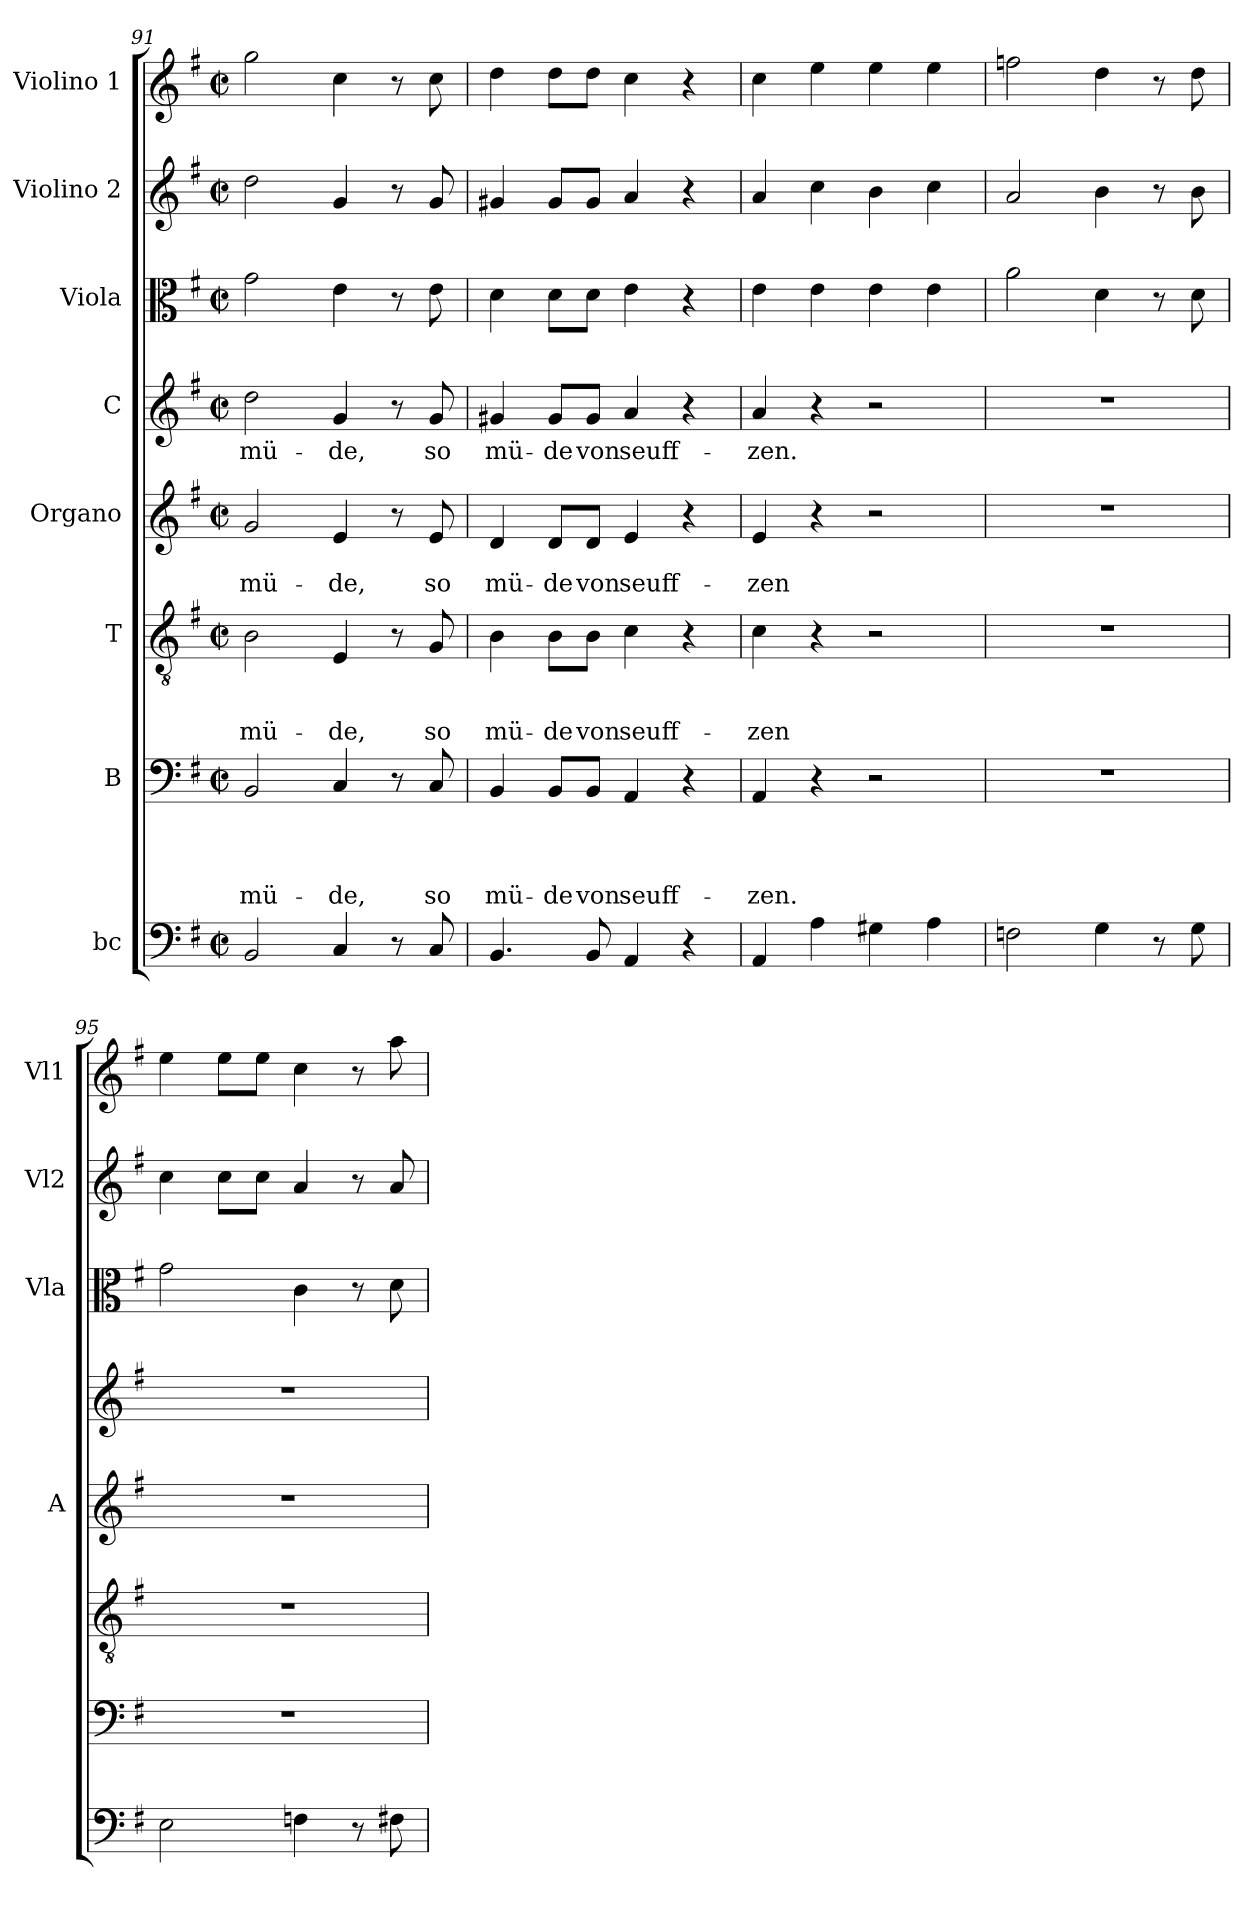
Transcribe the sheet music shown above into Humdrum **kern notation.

**kern	**kern	**text	**text	**text	**text	**kern	**text	**text	**text	**kern	**text	**text	**kern	**text	**kern	**kern	**kern
*part8	*part7	*part7	*part7	*part7	*part7	*part6	*part6	*part6	*part6	*part5	*part5	*part5	*part4	*part4	*part3	*part2	*part1
*staff8	*staff7	*staff7	*staff7	*staff7	*staff7	*staff6	*staff6	*staff6	*staff6	*staff5	*staff5	*staff5	*staff4	*staff4	*staff3	*staff2	*staff1
*I"bc	*I"B	*	*	*	*	*I"T	*	*	*	*I"Organo	*	*	*I"C	*	*I"Viola	*I"Violino 2	*I"Violino 1
*	*	*	*	*	*	*	*	*	*	*I'A	*	*	*	*	*I'Vla	*I'Vl2	*I'Vl1
!!LO:LB:g=z
*clefF4	*clefF4	*	*	*	*	*clefGv2	*	*	*	*clefG2	*	*	*clefG2	*	*clefC3	*clefG2	*clefG2
*k[f#]	*k[f#]	*	*	*	*	*k[f#]	*	*	*	*k[f#]	*	*	*k[f#]	*	*k[f#]	*k[f#]	*k[f#]
*G:	*G:	*	*	*	*	*G:	*	*	*	*G:	*	*	*G:	*	*G:	*G:	*G:
*M2/2	*M2/2	*	*	*	*	*M2/2	*	*	*	*M2/2	*	*	*M2/2	*	*M2/2	*M2/2	*M2/2
*met(c|)	*met(c|)	*	*	*	*	*met(c|)	*	*	*	*met(c|)	*	*	*met(c|)	*	*met(c|)	*met(c|)	*met(c|)
=91	=91	=91	=91	=91	=91	=91	=91	=91	=91	=91	=91	=91	=91	=91	=91	=91	=91
!	!	!	!	!	!LO:LY:b	!	!	!	!LO:LY:b	!	!	!LO:LY:b	!	!LO:LY:b	!	!	!
2BB/	2BB/	.	.	.	mü-	2B\	.	.	mü-	2g/	.	mü-	2dd\	mü-	2g\	2dd\	2gg\
!	!	!	!	!	!LO:LY:b:rj	!	!	!	!LO:LY:b:rj	!	!	!LO:LY:b:rj	!	!LO:LY:b:rj	!	!	!
4C/	4C/	.	.	.	-de,	4E/	.	.	-de,	4e/	.	-de,	4g/	-de,	4e\	4g/	4cc\
8r	8r	.	.	.	.	8r	.	.	.	8r	.	.	8r	.	8r	8r	8r
!	!	!	!	!	!LO:LY:b	!	!	!	!LO:LY:b	!	!	!LO:LY:b	!	!LO:LY:b	!	!	!
8C/	8C/	.	.	.	so	8G/	.	.	so	8e/	.	so	8g/	so	8e\	8g/	8cc\
=92	=92	=92	=92	=92	=92	=92	=92	=92	=92	=92	=92	=92	=92	=92	=92	=92	=92
!	!	!	!	!	!LO:LY:b	!	!	!	!LO:LY:b	!	!	!LO:LY:b	!	!LO:LY:b	!	!	!
4.BB/	4BB/	.	.	.	mü-	4B\	.	.	mü-	4d/	.	mü-	4g#X/	mü-	4d\	4g#X/	4dd\
!	!	!	!	!	!LO:LY:b:rj	!	!	!	!LO:LY:b:rj	!	!	!LO:LY:b:rj	!	!LO:LY:b:rj	!	!	!
.	8BB/L	.	.	.	-de	8B\L	.	.	-de	8d/L	.	-de	8g#/L	-de	8d\L	8g#/L	8dd\L
!	!	!	!	!	!LO:LY:b	!	!	!	!LO:LY:b	!	!	!LO:LY:b	!	!LO:LY:b	!	!	!
8BB/	8BB/J	.	.	.	von	8B\J	.	.	von	8d/J	.	von	8g#/J	von	8d\J	8g#/J	8dd\J
!	!	!	!	!	!LO:LY:b	!	!	!	!LO:LY:b	!	!	!LO:LY:b	!	!LO:LY:b	!	!	!
4AA/	4AA/	.	.	.	seuff-	4c\	.	.	seuff-	4e/	.	seuff-	4a/	seuff-	4e\	4a/	4cc\
4r	4r	.	.	.	.	4r	.	.	.	4r	.	.	4r	.	4r	4r	4r
=93	=93	=93	=93	=93	=93	=93	=93	=93	=93	=93	=93	=93	=93	=93	=93	=93	=93
!	!	!	!	!	!LO:LY:b	!	!	!	!LO:LY:b	!	!	!LO:LY:b	!	!LO:LY:b	!	!	!
4AA/	4AA/	.	.	.	-zen.	4c\	.	.	-zen	4e/	.	-zen	4a/	-zen.	4e\	4a/	4cc\
4A\	4r	.	.	.	.	4r	.	.	.	4r	.	.	4r	.	4e\	4cc\	4ee\
4G#X>\	2r	.	.	.	.	2r	.	.	.	2r	.	.	2r	.	4e\	4b\	4ee\
4A\	.	.	.	.	.	.	.	.	.	.	.	.	.	.	4e\	4cc\	4ee\
=94	=94	=94	=94	=94	=94	=94	=94	=94	=94	=94	=94	=94	=94	=94	=94	=94	=94
2Fn\	1r	.	.	.	.	1r	.	.	.	1r	.	.	1r	.	2a\	2a/	2ffn\
4G\	.	.	.	.	.	.	.	.	.	.	.	.	.	.	4d\	4b\	4dd\
8r	.	.	.	.	.	.	.	.	.	.	.	.	.	.	8r	8r	8r
8G\	.	.	.	.	.	.	.	.	.	.	.	.	.	.	8d\	8b\	8dd\
=95	=95	=95	=95	=95	=95	=95	=95	=95	=95	=95	=95	=95	=95	=95	=95	=95	=95
2E\	1r	.	.	.	.	1r	.	.	.	1r	.	.	1r	.	2g\	4cc\	4ee\
.	.	.	.	.	.	.	.	.	.	.	.	.	.	.	.	8cc\L	8ee\L
.	.	.	.	.	.	.	.	.	.	.	.	.	.	.	.	8cc\J	8ee\J
4Fn\	.	.	.	.	.	.	.	.	.	.	.	.	.	.	4c\	4a/	4cc\
8r	.	.	.	.	.	.	.	.	.	.	.	.	.	.	8r	8r	8r
8F#X>\	.	.	.	.	.	.	.	.	.	.	.	.	.	.	8d\	8a/	8aa\
=	=	=	=	=	=	=	=	=	=	=	=	=	=	=	=	=	=
*-	*-	*-	*-	*-	*-	*-	*-	*-	*-	*-	*-	*-	*-	*-	*-	*-	*-
